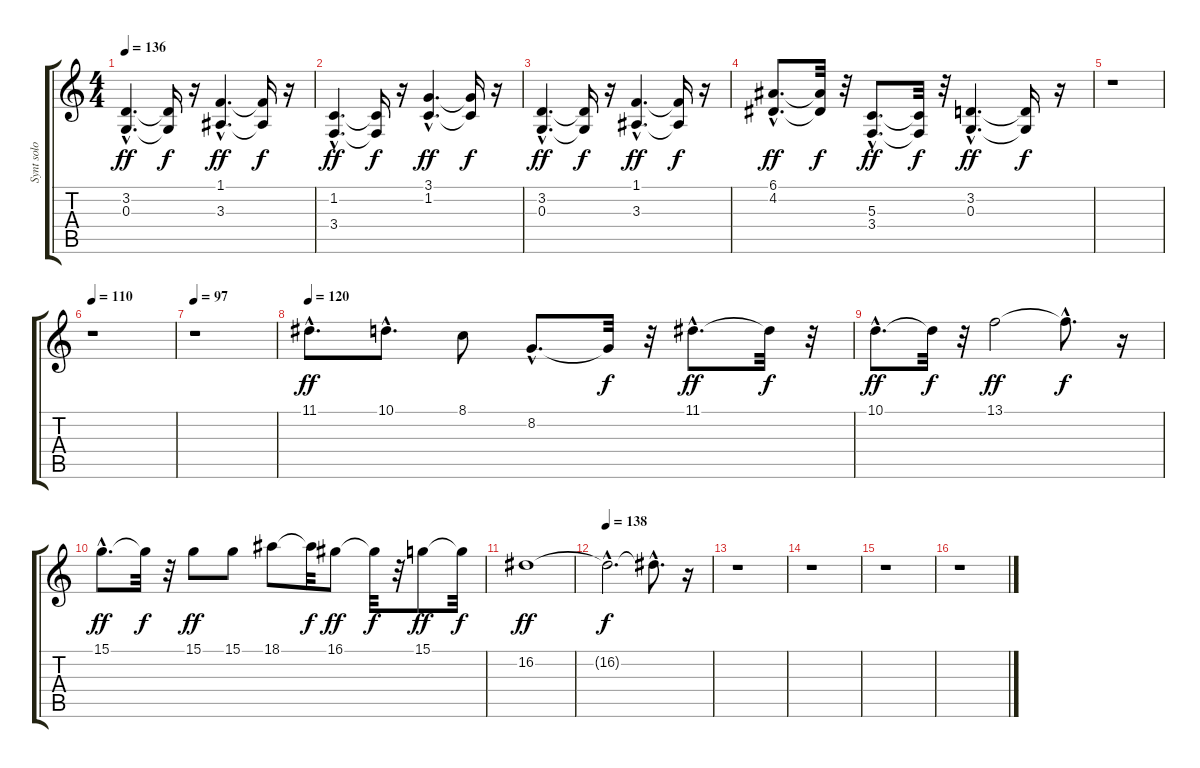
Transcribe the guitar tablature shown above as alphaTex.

\track ("Synt solo" "Synt solo") {instrument harpsichord}
\staff {score tabs}
\tuning (E4 B3 G3 D3 A2 E2) {hide}
\ts (4 4)
\tempo 136
\clef g2
\ks c
(3.2{hac} 0.3{hac}).4{d dy ff} (3.2{t} 0.3{t}).16{dy f} r.16 (1.1{hac} 3.3{hac}).4{d dy ff} (1.1{t} 3.3{t}).16{dy f} r.16 |
(1.2{hac} 3.4{hac}).4{d dy ff} (1.2{t} 3.4{t}).16{dy f} r.16 (3.1{hac} 1.2{hac}).4{d dy ff} (3.1{t} 1.2{t}).16{dy f} r.16 |
(3.2{hac} 0.3{hac}).4{d dy ff} (3.2{t} 0.3{t}).16{dy f} r.16 (1.1{hac} 3.3{hac}).4{d dy ff} (1.1{t} 3.3{t}).16{dy f} r.16 |
(6.1{hac} 4.2{hac}).8{d dy ff} (6.1{t} 4.2{t}).32{dy f} r.32 (5.3{hac} 3.4{hac}).8{d dy ff} (5.3{t} 3.4{t}).32{dy f} r.32 (3.2{hac} 0.3{hac}).4{d dy ff} (3.2{t} 0.3{t}).16{dy f} r.16 |
r.1 |
\tempo 110
r.1 |
\tempo 97
r.1 |
\tempo 120
11.1{hac}.8{d dy ff instrument acousticgrandpiano} 10.1{hac}.8{d} 8.1.8 8.2{hac}.8{d} 8.2{t}.32{dy f} r.32 11.1{hac}.8{d dy ff} 11.1{t}.32{dy f} r.32 |
10.1{hac}.8{d dy ff} 10.1{t}.32{dy f} r.32 13.1.2{dy ff} 13.1{hac t}.8{d dy f} r.16 |
15.1{hac}.8{d dy ff} 15.1{t}.32{dy f} r.32 15.1.8{dy ff} 15.1.8 18.1.8 18.1{t}.32{dy f} 16.1.8{dy ff} 16.1{t}.32{dy f} r.32 15.1.8{dy ff} 15.1{t}.32{dy f} |
16.2.1{dy ff} |
\tempo 138
16.2{hac t}.2{d dy f} 16.2{hac t}.8{d} r.16 |
r.1 |
r.1 |
r.1 |
r.1
